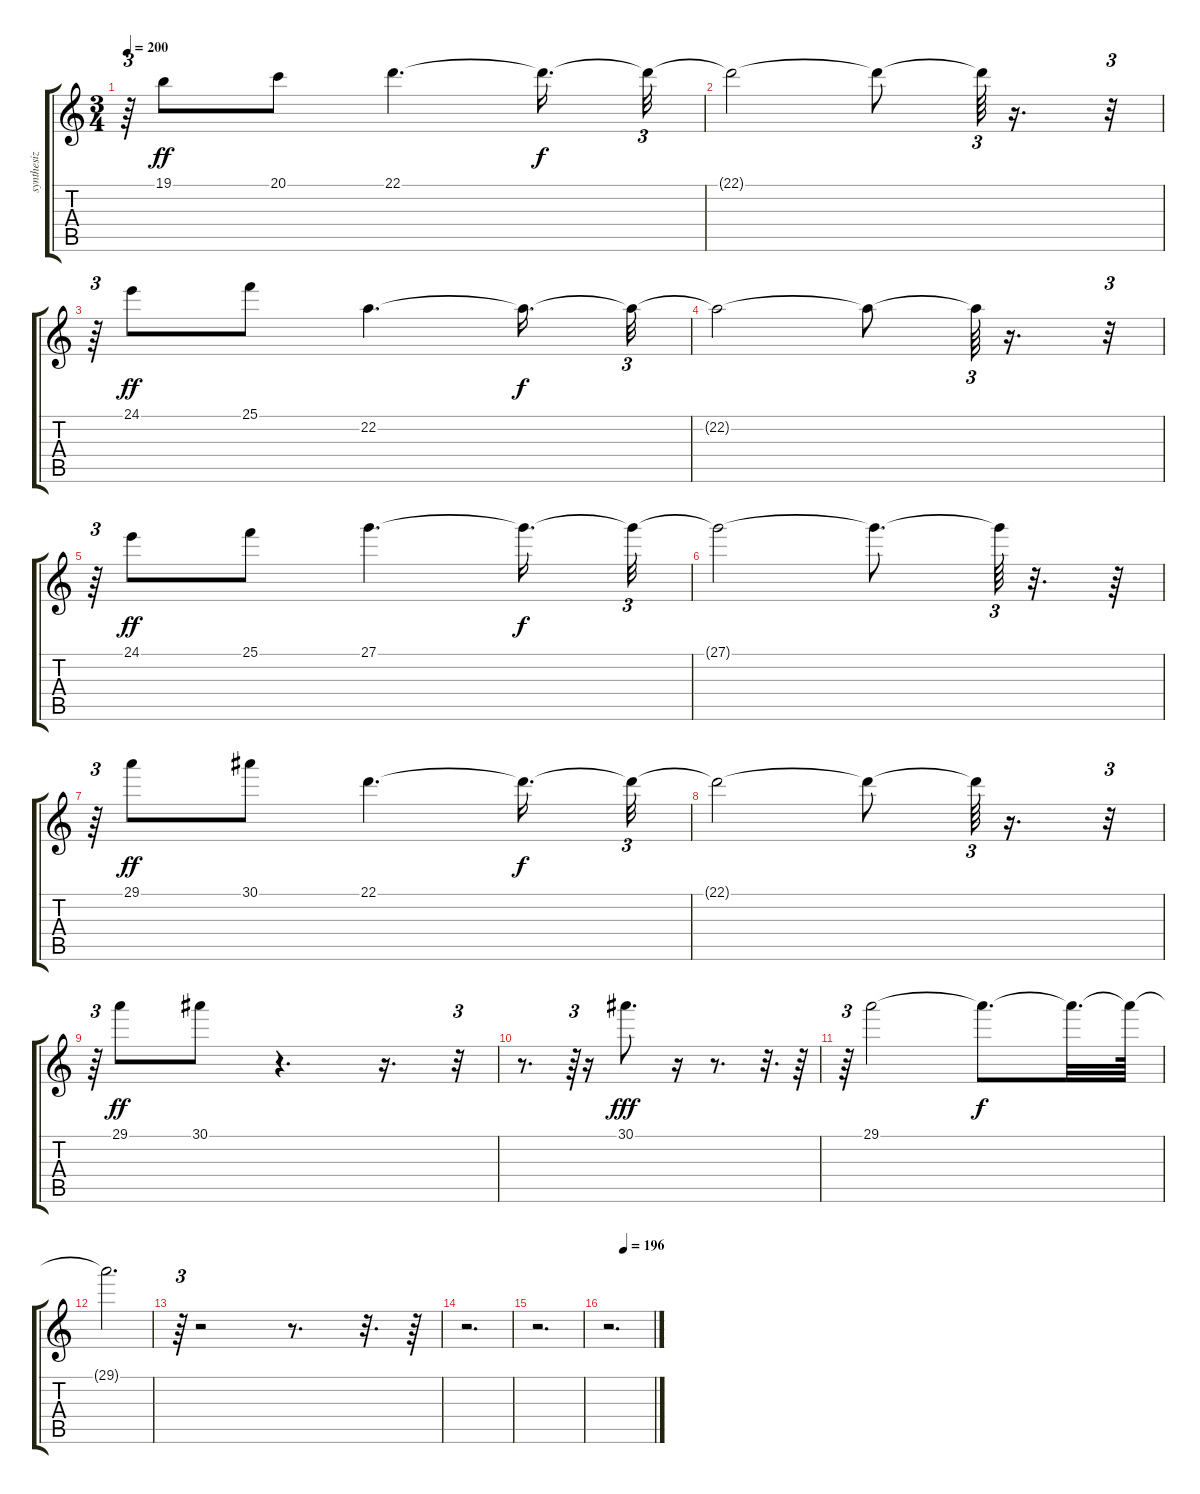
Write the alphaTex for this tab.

\track (" synthesizer 1" " synthesiz") {instrument lead3calliope}
\staff {score tabs}
\tuning (E4 B3 G3 D3 A2 E2) {hide}
\ts (3 4)
\tempo 200
\clef g2
\ks c
r.64{tu (3 2) dy f} 19.1.8{dy ff} 20.1.8 22.1.4{d} 22.1{t}.16{d dy f} 22.1{t}.32{tu (3 2)} |
22.1{t}.2 22.1{t}.8 22.1{t}.64{tu (3 2)} r.16{d} r.32{tu (3 2)} |
r.64{tu (3 2)} 24.1.8{dy ff} 25.1.8 22.2.4{d} 22.2{t}.16{d dy f} 22.2{t}.32{tu (3 2)} |
22.2{t}.2 22.2{t}.8 22.2{t}.64{tu (3 2)} r.16{d} r.32{tu (3 2)} |
r.64{tu (3 2)} 24.1.8{dy ff} 25.1.8 27.1.4{d} 27.1{t}.16{d dy f} 27.1{t}.32{tu (3 2)} |
27.1{t}.2 27.1{t}.8{d} 27.1{t}.64{tu (3 2)} r.32{d} r.64 |
r.64{tu (3 2)} 29.1.8{dy ff} 30.1.8 22.1.4{d} 22.1{t}.16{d dy f} 22.1{t}.32{tu (3 2)} |
22.1{t}.2 22.1{t}.8 22.1{t}.64{tu (3 2)} r.16{d} r.32{tu (3 2)} |
r.64{tu (3 2)} 29.1.8{dy ff} 30.1.8 r.4{d} r.16{d} r.32{tu (3 2)} |
r.8{d} r.64{tu (3 2)} r.16 30.1.8{d dy fff} r.16 r.8{d} r.32{d} r.64 |
r.64{tu (3 2)} 29.1.2 29.1{t}.8{d dy f} 29.1{t}.32{d} 29.1{t}.64 |
29.1{t}.2{d} |
r.64{tu (3 2)} r.2 r.8{d} r.32{d} r.64 |
r.2{d} |
r.2{d} |
\tempo (196 0.3472222222222222)
r.2{d}
